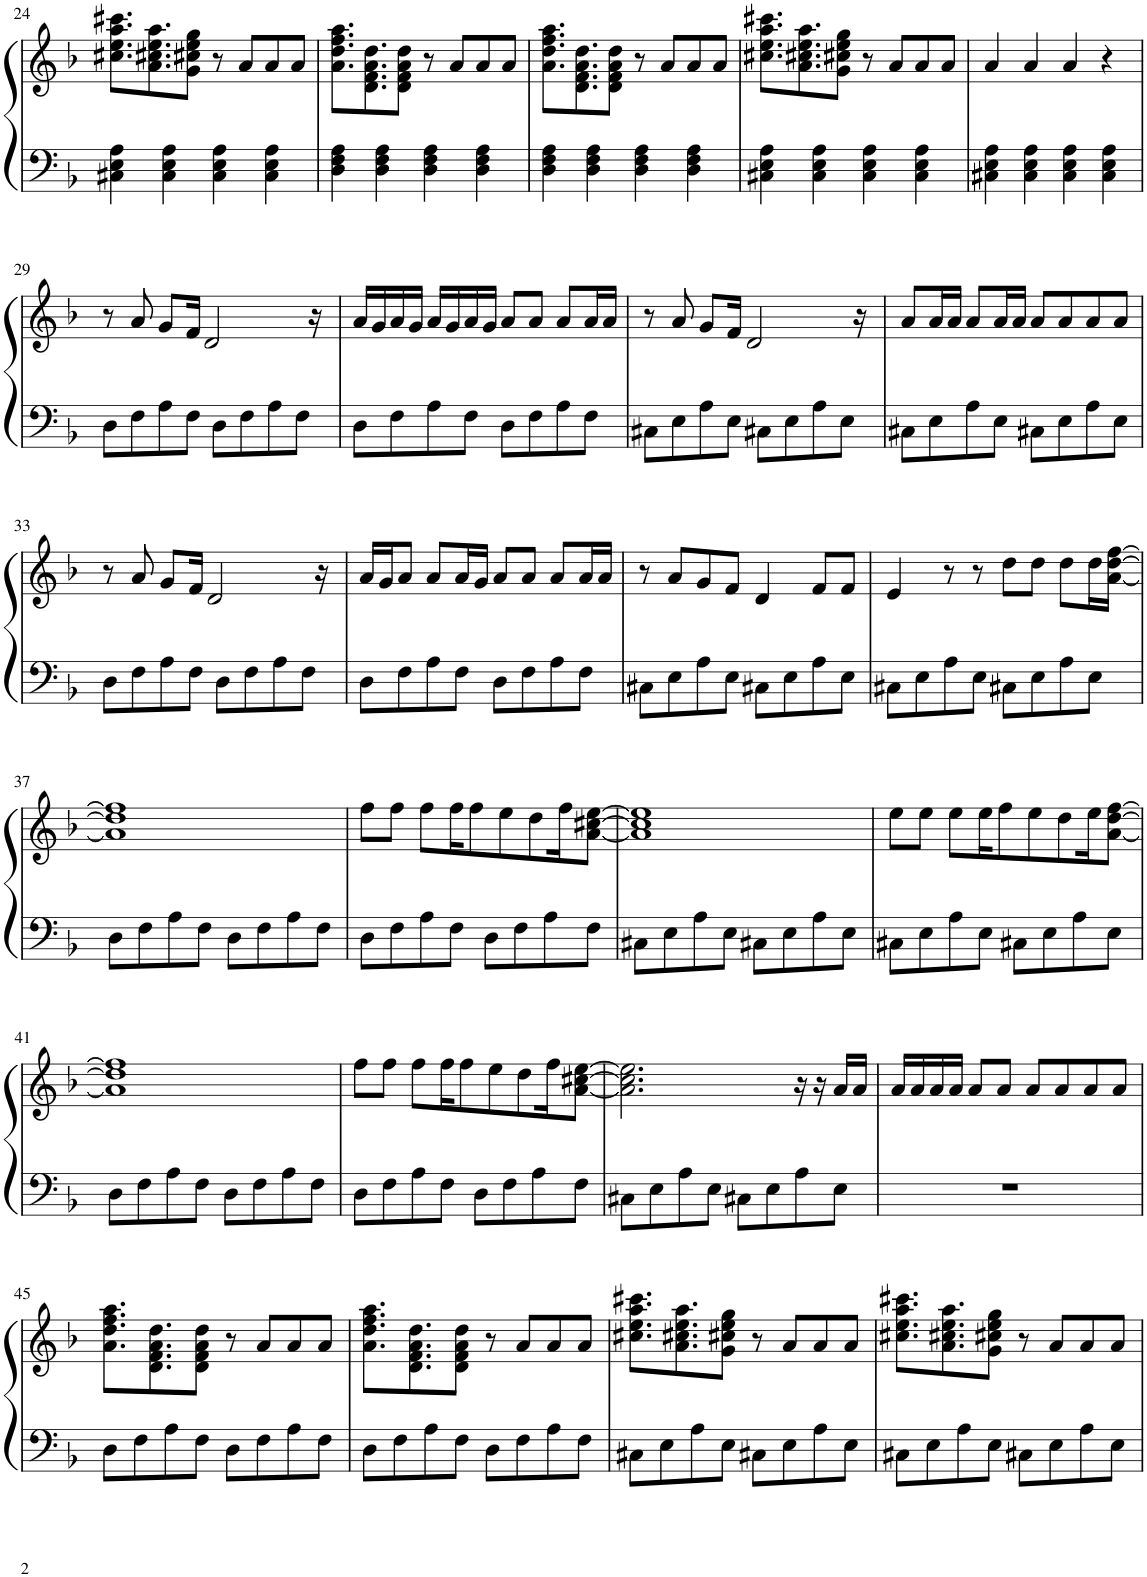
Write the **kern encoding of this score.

**kern	**kern
*part1	*part1
*staff2	*staff1
*I"Pianoforte a coda	*
*I'Pf.	*
!!LO:PB:g=z
*clefF4	*clefG2
*k[b-]	*k[b-]
*M4/4	*M4/4
=24	=24
4C#X\ 4E\ 4A\	8.cc#X\ 8.ee\ 8.aa\ 8.ccc#X\L
.	8.a\ 8.cc#X\ 8.ee\ 8.aa\
4C#\ 4E\ 4A\	.
.	8g\ 8cc#X\ 8ee\ 8gg\J
4C#\ 4E\ 4A\	8r
.	8a/L
4C#\ 4E\ 4A\	8a/
.	8a/J
=25	=25
4D\ 4F\ 4A\	8.a\ 8.dd\ 8.ff\ 8.aa\L
.	8.d\ 8.f\ 8.a\ 8.dd\
4D\ 4F\ 4A\	.
.	8d\ 8f\ 8a\ 8dd\J
4D\ 4F\ 4A\	8r
.	8a/L
4D\ 4F\ 4A\	8a/
.	8a/J
=26	=26
4D\ 4F\ 4A\	8.a\ 8.dd\ 8.ff\ 8.aa\L
.	8.d\ 8.f\ 8.a\ 8.dd\
4D\ 4F\ 4A\	.
.	8d\ 8f\ 8a\ 8dd\J
4D\ 4F\ 4A\	8r
.	8a/L
4D\ 4F\ 4A\	8a/
.	8a/J
=27	=27
4C#X\ 4E\ 4A\	8.cc#X\ 8.ee\ 8.aa\ 8.ccc#X\L
.	8.a\ 8.cc#X\ 8.ee\ 8.aa\
4C#\ 4E\ 4A\	.
.	8g\ 8cc#X\ 8ee\ 8gg\J
4C#\ 4E\ 4A\	8r
.	8a/L
4C#\ 4E\ 4A\	8a/
.	8a/J
=28	=28
4C#X\ 4E\ 4A\	4a/
4C#\ 4E\ 4A\	4a/
4C#\ 4E\ 4A\	4a/
4C#\ 4E\ 4A\	4r
!!LO:LB:g=z
=29	=29
8D\L	8r
8F\	8a/
8A\	8g/L
8F\J	16f/Jk
.	2d/
8D\L	.
8F\	.
8A\	.
8F\J	.
.	16r
=30	=30
8D\L	16a/LL
.	16g/
8F\	16a/
.	16g/JJ
8A\	16a/LL
.	16g/
8F\J	16a/
.	16g/JJ
8D\L	8a/L
8F\	8a/J
8A\	8a/L
8F\J	16a/L
.	16a/JJ
=31	=31
8C#X\L	8r
8E\	8a/
8A\	8g/L
8E\J	16f/Jk
.	2d/
8C#X\L	.
8E\	.
8A\	.
8E\J	.
.	16r
=32	=32
8C#X\L	8a/L
8E\	16a/L
.	16a/JJ
8A\	8a/L
8E\J	16a/L
.	16a/JJ
8C#X\L	8a/L
8E\	8a/
8A\	8a/
8E\J	8a/J
!!LO:LB:g=z
=33	=33
8D\L	8r
8F\	8a/
8A\	8g/L
8F\J	16f/Jk
.	2d/
8D\L	.
8F\	.
8A\	.
8F\J	.
.	16r
=34	=34
8D\L	16a/LL
.	16g/J
8F\	8a/J
8A\	8a/L
8F\J	16a/L
.	16g/JJ
8D\L	8a/L
8F\	8a/J
8A\	8a/L
8F\J	16a/L
.	16a/JJ
=35	=35
8C#X\L	8r
8E\	8a/L
8A\	8g/
8E\J	8f/J
8C#X\L	4d/
8E\	.
8A\	8f/L
8E\J	8f/J
=36	=36
8C#X\L	4e/
8E\	.
8A\	8r
8E\J	8r
8C#X\L	8dd\L
8E\	8dd\J
8A\	8dd\L
8E\J	16dd\L
.	[16a\ [16dd\ [16ff\JJ
!!LO:LB:g=z
=37	=37
8D\L	1a] 1dd] 1ff]
8F\	.
8A\	.
8F\J	.
8D\L	.
8F\	.
8A\	.
8F\J	.
=38	=38
8D\L	8ff\L
8F\	8ff\J
8A\	8ff\L
8F\J	16ff\K
.	8ff\
8D\L	.
.	8ee\
8F\	.
.	8dd\
8A\	.
.	16ff\K
8F\J	[8a\ [8cc#X\ [8ee\J
=39	=39
8C#X\L	1a] 1cc#] 1ee]
8E\	.
8A\	.
8E\J	.
8C#X\L	.
8E\	.
8A\	.
8E\J	.
=40	=40
8C#X\L	8ee\L
8E\	8ee\J
8A\	8ee\L
8E\J	16ee\K
.	8ff\
8C#X\L	.
.	8ee\
8E\	.
.	8dd\
8A\	.
.	16ee\K
8E\J	[8a\ [8dd\ [8ff\J
!!LO:LB:g=z
=41	=41
8D\L	1a] 1dd] 1ff]
8F\	.
8A\	.
8F\J	.
8D\L	.
8F\	.
8A\	.
8F\J	.
=42	=42
8D\L	8ff\L
8F\	8ff\J
8A\	8ff\L
8F\J	16ff\K
.	8ff\
8D\L	.
.	8ee\
8F\	.
.	8dd\
8A\	.
.	16ff\K
8F\J	[8a\ [8cc#X\ [8ee\J
=43	=43
8C#X\L	2.a\] 2.cc#\] 2.ee\]
8E\	.
8A\	.
8E\J	.
8C#X\L	.
8E\	.
8A\	16r
.	16r
8E\J	16a/LL
.	16a/JJ
=44	=44
1r	16a/LL
.	16a/
.	16a/
.	16a/JJ
.	8a/L
.	8a/J
.	8a/L
.	8a/
.	8a/
.	8a/J
!!LO:LB:g=z
=45	=45
8D\L	8.a\ 8.dd\ 8.ff\ 8.aa\L
8F\	.
.	8.d\ 8.f\ 8.a\ 8.dd\
8A\	.
8F\J	8d\ 8f\ 8a\ 8dd\J
8D\L	8r
8F\	8a/L
8A\	8a/
8F\J	8a/J
=46	=46
8D\L	8.a\ 8.dd\ 8.ff\ 8.aa\L
8F\	.
.	8.d\ 8.f\ 8.a\ 8.dd\
8A\	.
8F\J	8d\ 8f\ 8a\ 8dd\J
8D\L	8r
8F\	8a/L
8A\	8a/
8F\J	8a/J
=47	=47
8C#X\L	8.cc#X\ 8.ee\ 8.aa\ 8.ccc#X\L
8E\	.
.	8.a\ 8.cc#X\ 8.ee\ 8.aa\
8A\	.
8E\J	8g\ 8cc#X\ 8ee\ 8gg\J
8C#X\L	8r
8E\	8a/L
8A\	8a/
8E\J	8a/J
=48	=48
8C#X\L	8.cc#X\ 8.ee\ 8.aa\ 8.ccc#X\L
8E\	.
.	8.a\ 8.cc#X\ 8.ee\ 8.aa\
8A\	.
8E\J	8g\ 8cc#X\ 8ee\ 8gg\J
8C#X\L	8r
8E\	8a/L
8A\	8a/
8E\J	8a/J
=	=
*-	*-
